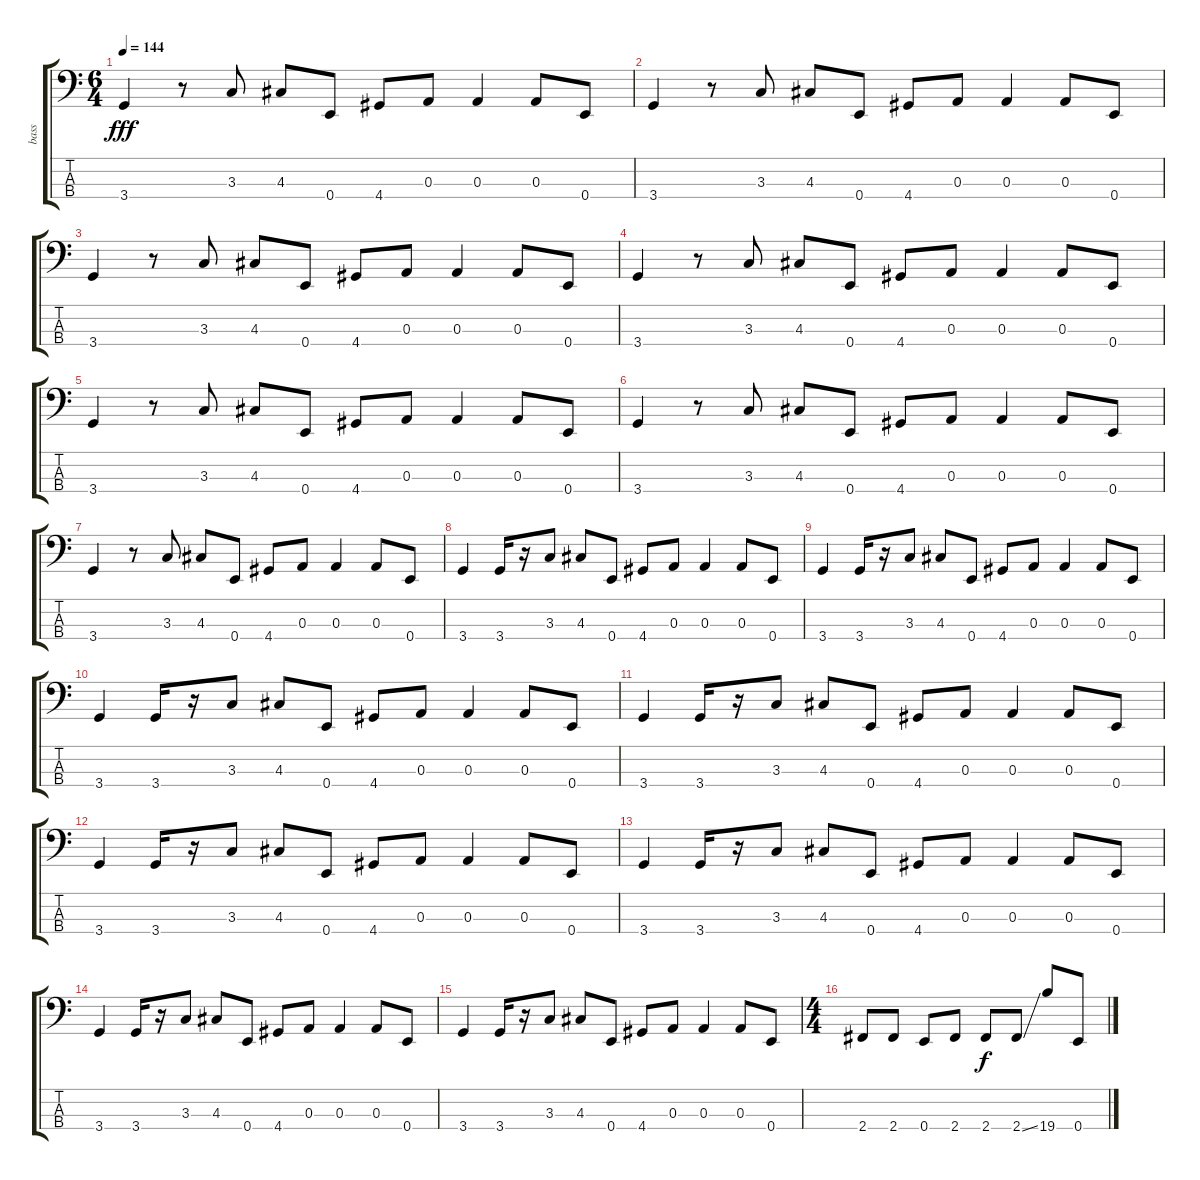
\track ("bass" "bass") {instrument electricbassfinger}
\staff {score tabs}
\tuning (G2 D2 A1 E1) {hide}
\ts (6 4)
\tempo 144
\clef f4
\ks c
3.4.4{dy fff} r.8 3.3.8 4.3.8 0.4.8 4.4.8 0.3.8 0.3.4 0.3.8 0.4.8 |
3.4.4 r.8 3.3.8 4.3.8 0.4.8 4.4.8 0.3.8 0.3.4 0.3.8 0.4.8 |
3.4.4 r.8 3.3.8 4.3.8 0.4.8 4.4.8 0.3.8 0.3.4 0.3.8 0.4.8 |
3.4.4 r.8 3.3.8 4.3.8 0.4.8 4.4.8 0.3.8 0.3.4 0.3.8 0.4.8 |
3.4.4 r.8 3.3.8 4.3.8 0.4.8 4.4.8 0.3.8 0.3.4 0.3.8 0.4.8 |
3.4.4 r.8 3.3.8 4.3.8 0.4.8 4.4.8 0.3.8 0.3.4 0.3.8 0.4.8 |
3.4.4 r.8 3.3.8 4.3.8 0.4.8 4.4.8 0.3.8 0.3.4 0.3.8 0.4.8 |
3.4.4 3.4.16 r.16 3.3.8 4.3.8 0.4.8 4.4.8 0.3.8 0.3.4 0.3.8 0.4.8 |
3.4.4 3.4.16 r.16 3.3.8 4.3.8 0.4.8 4.4.8 0.3.8 0.3.4 0.3.8 0.4.8 |
3.4.4 3.4.16 r.16 3.3.8 4.3.8 0.4.8 4.4.8 0.3.8 0.3.4 0.3.8 0.4.8 |
3.4.4 3.4.16 r.16 3.3.8 4.3.8 0.4.8 4.4.8 0.3.8 0.3.4 0.3.8 0.4.8 |
3.4.4 3.4.16 r.16 3.3.8 4.3.8 0.4.8 4.4.8 0.3.8 0.3.4 0.3.8 0.4.8 |
3.4.4 3.4.16 r.16 3.3.8 4.3.8 0.4.8 4.4.8 0.3.8 0.3.4 0.3.8 0.4.8 |
3.4.4 3.4.16 r.16 3.3.8 4.3.8 0.4.8 4.4.8 0.3.8 0.3.4 0.3.8 0.4.8 |
3.4.4 3.4.16 r.16 3.3.8 4.3.8 0.4.8 4.4.8 0.3.8 0.3.4 0.3.8 0.4.8 |
\ts (4 4)
2.4.8 2.4.8 0.4.8 2.4.8 2.4.8{dy f} 2.4{ss}.8 19.4.8 0.4.8
